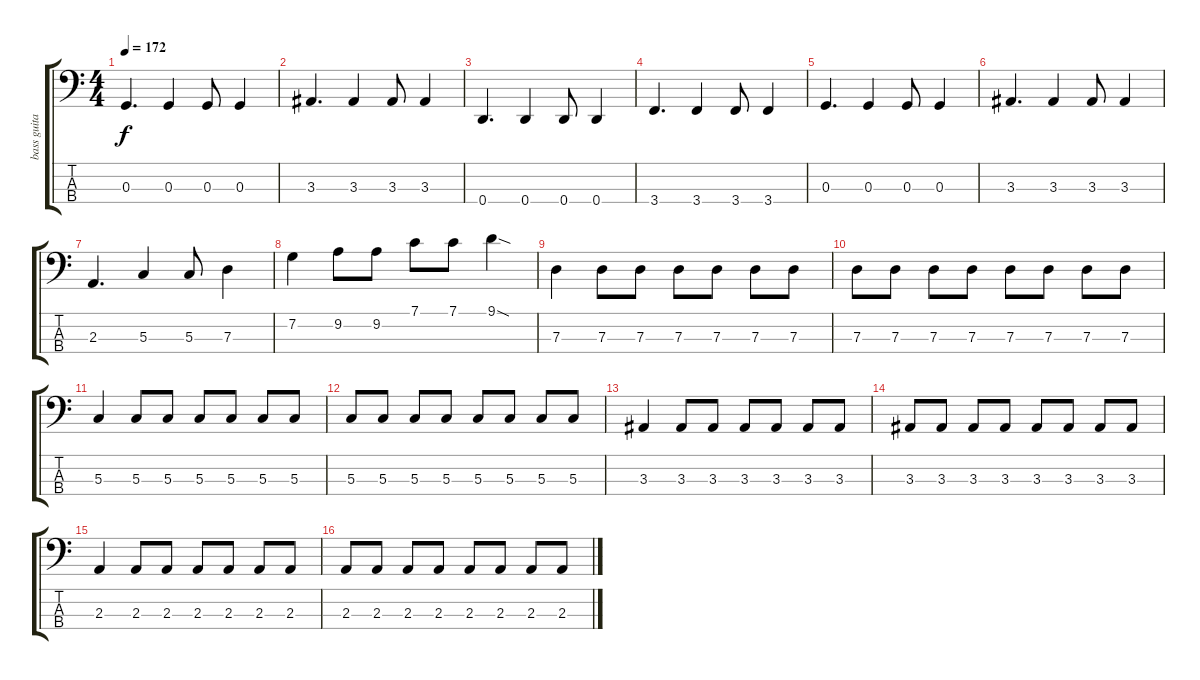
\track ("bass guitar" "bass guita") {instrument electricbassfinger}
\staff {score tabs}
\tuning (F2 C2 G1 D1) {hide}
\ts (4 4)
\tempo 172
\clef f4
\ks c
0.3.4{d dy f} 0.3.4 0.3.8 0.3.4 |
3.3.4{d} 3.3.4 3.3.8 3.3.4 |
0.4.4{d} 0.4.4 0.4.8 0.4.4 |
3.4.4{d} 3.4.4 3.4.8 3.4.4 |
0.3.4{d} 0.3.4 0.3.8 0.3.4 |
3.3.4{d} 3.3.4 3.3.8 3.3.4 |
2.3.4{d} 5.3.4 5.3.8 7.3.4 |
7.2.4 9.2.8 9.2.8 7.1.8 7.1.8 9.1{sod}.4 |
7.3.4 7.3.8 7.3.8 7.3.8 7.3.8 7.3.8 7.3.8 |
7.3.8 7.3.8 7.3.8 7.3.8 7.3.8 7.3.8 7.3.8 7.3.8 |
5.3.4 5.3.8 5.3.8 5.3.8 5.3.8 5.3.8 5.3.8 |
5.3.8 5.3.8 5.3.8 5.3.8 5.3.8 5.3.8 5.3.8 5.3.8 |
3.3.4 3.3.8 3.3.8 3.3.8 3.3.8 3.3.8 3.3.8 |
3.3.8 3.3.8 3.3.8 3.3.8 3.3.8 3.3.8 3.3.8 3.3.8 |
2.3.4 2.3.8 2.3.8 2.3.8 2.3.8 2.3.8 2.3.8 |
2.3.8 2.3.8 2.3.8 2.3.8 2.3.8 2.3.8 2.3.8 2.3.8
